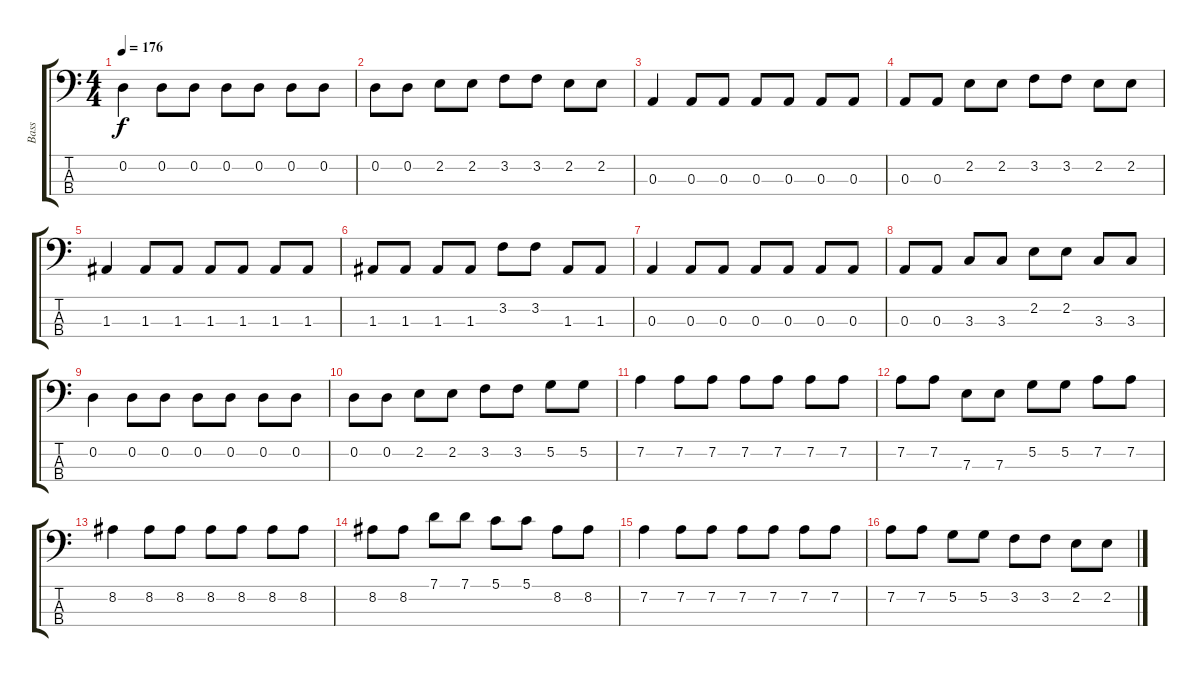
\track ("Bass" "Bass") {instrument electricbasspick}
\staff {score tabs}
\tuning (G2 D2 A1 D1) {hide}
\ts (4 4)
\tempo 176
\clef f4
\ks c
0.2.4{dy f} 0.2.8 0.2.8 0.2.8 0.2.8 0.2.8 0.2.8 |
0.2.8 0.2.8 2.2.8 2.2.8 3.2.8 3.2.8 2.2.8 2.2.8 |
0.3.4 0.3.8 0.3.8 0.3.8 0.3.8 0.3.8 0.3.8 |
0.3.8 0.3.8 2.2.8 2.2.8 3.2.8 3.2.8 2.2.8 2.2.8 |
1.3.4 1.3.8 1.3.8 1.3.8 1.3.8 1.3.8 1.3.8 |
1.3.8 1.3.8 1.3.8 1.3.8 3.2.8 3.2.8 1.3.8 1.3.8 |
0.3.4 0.3.8 0.3.8 0.3.8 0.3.8 0.3.8 0.3.8 |
0.3.8 0.3.8 3.3.8 3.3.8 2.2.8 2.2.8 3.3.8 3.3.8 |
0.2.4 0.2.8 0.2.8 0.2.8 0.2.8 0.2.8 0.2.8 |
0.2.8 0.2.8 2.2.8 2.2.8 3.2.8 3.2.8 5.2.8 5.2.8 |
7.2.4 7.2.8 7.2.8 7.2.8 7.2.8 7.2.8 7.2.8 |
7.2.8 7.2.8 7.3.8 7.3.8 5.2.8 5.2.8 7.2.8 7.2.8 |
8.2.4 8.2.8 8.2.8 8.2.8 8.2.8 8.2.8 8.2.8 |
8.2.8 8.2.8 7.1.8 7.1.8 5.1.8 5.1.8 8.2.8 8.2.8 |
7.2.4 7.2.8 7.2.8 7.2.8 7.2.8 7.2.8 7.2.8 |
7.2.8 7.2.8 5.2.8 5.2.8 3.2.8 3.2.8 2.2.8 2.2.8
